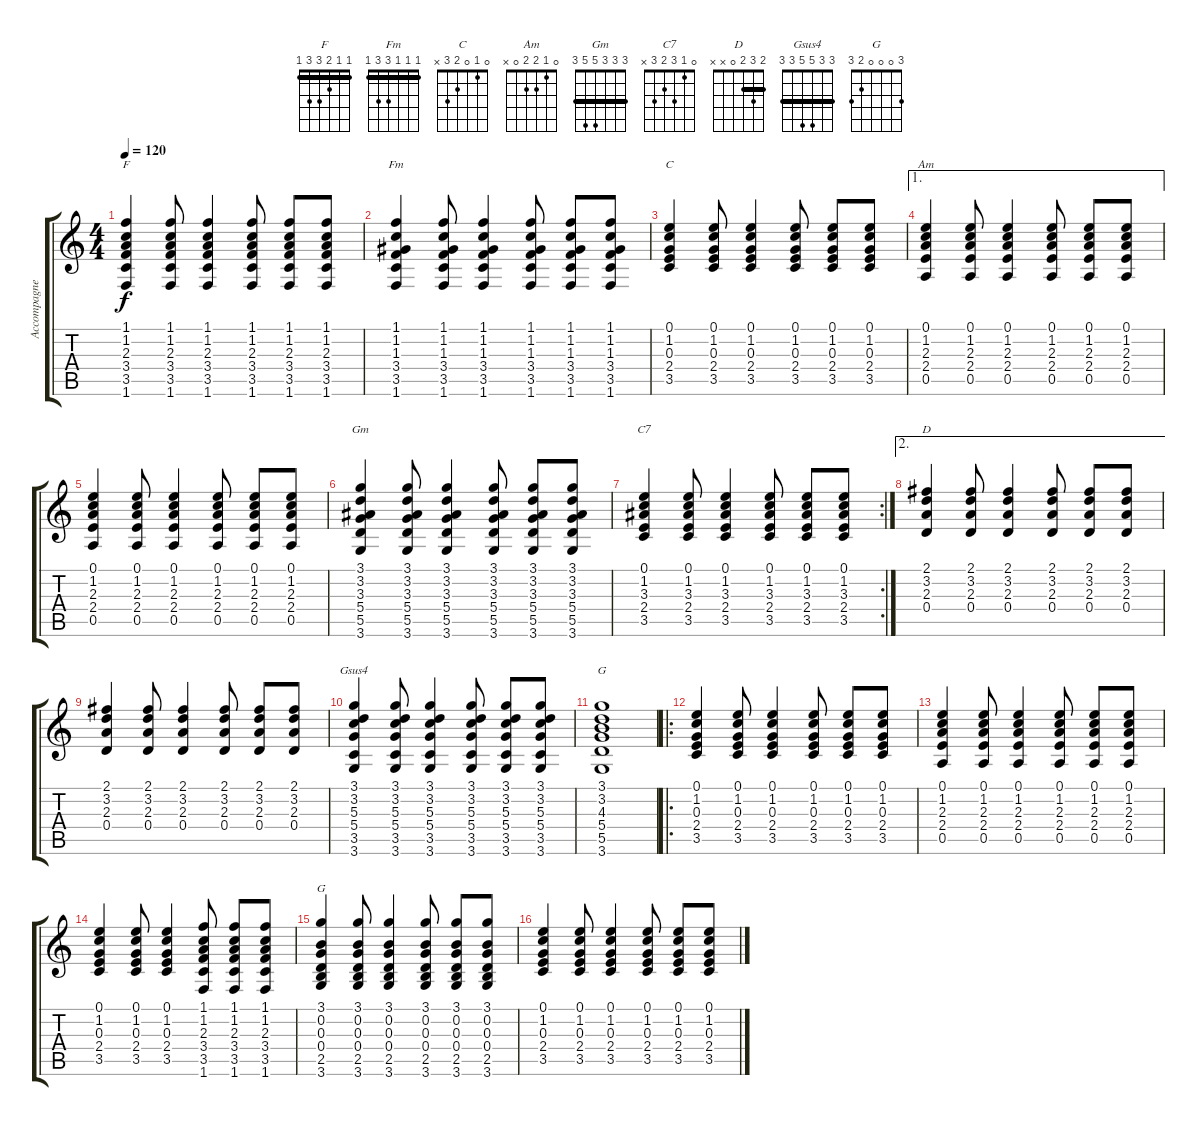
\track ("Accompagnement" "Accompagne") {instrument acousticguitarnylon}
\staff {score tabs}
\tuning (E4 B3 G3 D3 A2 E2) {hide}
\chord ("F" 1 1 2 3 3 1) {barre 1}
\chord ("Fm" 1 1 1 3 3 1) {barre 1}
\chord ("C" 0 1 0 2 3 x)
\chord ("Am" 0 1 2 2 0 x)
\chord ("Gm" 3 3 3 5 5 3) {barre 3}
\chord ("C7" 0 1 3 2 3 x)
\chord ("D" 2 3 2 0 x x) {barre 2}
\chord ("Gsus4" 3 3 5 5 3 3) {barre 3}
\chord ("G" 3 3 4 5 5 3) {barre 3}
\chord ("G" 3 0 0 0 2 3)
\ts (4 4)
\tempo 120
\clef g2
\ks c
(1.1 1.2 2.3 3.4 3.5 1.6).4{ch "F" dy f} (1.1 1.2 2.3 3.4 3.5 1.6).8 (1.1 1.2 2.3 3.4 3.5 1.6).4 (1.1 1.2 2.3 3.4 3.5 1.6).8 (1.1 1.2 2.3 3.4 3.5 1.6).8 (1.1 1.2 2.3 3.4 3.5 1.6).8 |
(1.1 1.2 1.3 3.4 3.5 1.6).4{ch "Fm"} (1.1 1.2 1.3 3.4 3.5 1.6).8 (1.1 1.2 1.3 3.4 3.5 1.6).4 (1.1 1.2 1.3 3.4 3.5 1.6).8 (1.1 1.2 1.3 3.4 3.5 1.6).8 (1.1 1.2 1.3 3.4 3.5 1.6).8 |
(0.1 1.2 0.3 2.4 3.5).4{ch "C"} (0.1 1.2 0.3 2.4 3.5).8 (0.1 1.2 0.3 2.4 3.5).4 (0.1 1.2 0.3 2.4 3.5).8 (0.1 1.2 0.3 2.4 3.5).8 (0.1 1.2 0.3 2.4 3.5).8 |
\ae 1
(0.1 1.2 2.3 2.4 0.5).4{ch "Am"} (0.1 1.2 2.3 2.4 0.5).8 (0.1 1.2 2.3 2.4 0.5).4 (0.1 1.2 2.3 2.4 0.5).8 (0.1 1.2 2.3 2.4 0.5).8 (0.1 1.2 2.3 2.4 0.5).8 |
(0.1 1.2 2.3 2.4 0.5).4 (0.1 1.2 2.3 2.4 0.5).8 (0.1 1.2 2.3 2.4 0.5).4 (0.1 1.2 2.3 2.4 0.5).8 (0.1 1.2 2.3 2.4 0.5).8 (0.1 1.2 2.3 2.4 0.5).8 |
(3.1 3.2 3.3 5.4 5.5 3.6).4{ch "Gm"} (3.1 3.2 3.3 5.4 5.5 3.6).8 (3.1 3.2 3.3 5.4 5.5 3.6).4 (3.1 3.2 3.3 5.4 5.5 3.6).8 (3.1 3.2 3.3 5.4 5.5 3.6).8 (3.1 3.2 3.3 5.4 5.5 3.6).8 |
\rc 2
(0.1 1.2 3.3 2.4 3.5).4{ch "C7"} (0.1 1.2 3.3 2.4 3.5).8 (0.1 1.2 3.3 2.4 3.5).4 (0.1 1.2 3.3 2.4 3.5).8 (0.1 1.2 3.3 2.4 3.5).8 (0.1 1.2 3.3 2.4 3.5).8 |
\ae 2
(2.1 3.2 2.3 0.4).4{ch "D"} (2.1 3.2 2.3 0.4).8 (2.1 3.2 2.3 0.4).4 (2.1 3.2 2.3 0.4).8 (2.1 3.2 2.3 0.4).8 (2.1 3.2 2.3 0.4).8 |
(2.1 3.2 2.3 0.4).4 (2.1 3.2 2.3 0.4).8 (2.1 3.2 2.3 0.4).4 (2.1 3.2 2.3 0.4).8 (2.1 3.2 2.3 0.4).8 (2.1 3.2 2.3 0.4).8 |
(3.1 3.2 5.3 5.4 3.5 3.6).4{ch "Gsus4"} (3.1 3.2 5.3 5.4 3.5 3.6).8 (3.1 3.2 5.3 5.4 3.5 3.6).4 (3.1 3.2 5.3 5.4 3.5 3.6).8 (3.1 3.2 5.3 5.4 3.5 3.6).8 (3.1 3.2 5.3 5.4 3.5 3.6).8 |
(3.1 3.2 4.3 5.4 5.5 3.6).1{ch "G"} |
\ro
(0.1 1.2 0.3 2.4 3.5).4 (0.1 1.2 0.3 2.4 3.5).8 (0.1 1.2 0.3 2.4 3.5).4 (0.1 1.2 0.3 2.4 3.5).8 (0.1 1.2 0.3 2.4 3.5).8 (0.1 1.2 0.3 2.4 3.5).8 |
(0.1 1.2 2.3 2.4 0.5).4 (0.1 1.2 2.3 2.4 0.5).8 (0.1 1.2 2.3 2.4 0.5).4 (0.1 1.2 2.3 2.4 0.5).8 (0.1 1.2 2.3 2.4 0.5).8 (0.1 1.2 2.3 2.4 0.5).8 |
(0.1 1.2 0.3 2.4 3.5).4 (0.1 1.2 0.3 2.4 3.5).8 (0.1 1.2 0.3 2.4 3.5).4 (1.1 1.2 2.3 3.4 3.5 1.6).8 (1.1 1.2 2.3 3.4 3.5 1.6).8 (1.1 1.2 2.3 3.4 3.5 1.6).8 |
(3.1 0.2 0.3 0.4 2.5 3.6).4{ch "G"} (3.1 0.2 0.3 0.4 2.5 3.6).8 (3.1 0.2 0.3 0.4 2.5 3.6).4 (3.1 0.2 0.3 0.4 2.5 3.6).8 (3.1 0.2 0.3 0.4 2.5 3.6).8 (3.1 0.2 0.3 0.4 2.5 3.6).8 |
(0.1 1.2 0.3 2.4 3.5).4 (0.1 1.2 0.3 2.4 3.5).8 (0.1 1.2 0.3 2.4 3.5).4 (0.1 1.2 0.3 2.4 3.5).8 (0.1 1.2 0.3 2.4 3.5).8 (0.1 1.2 0.3 2.4 3.5).8
